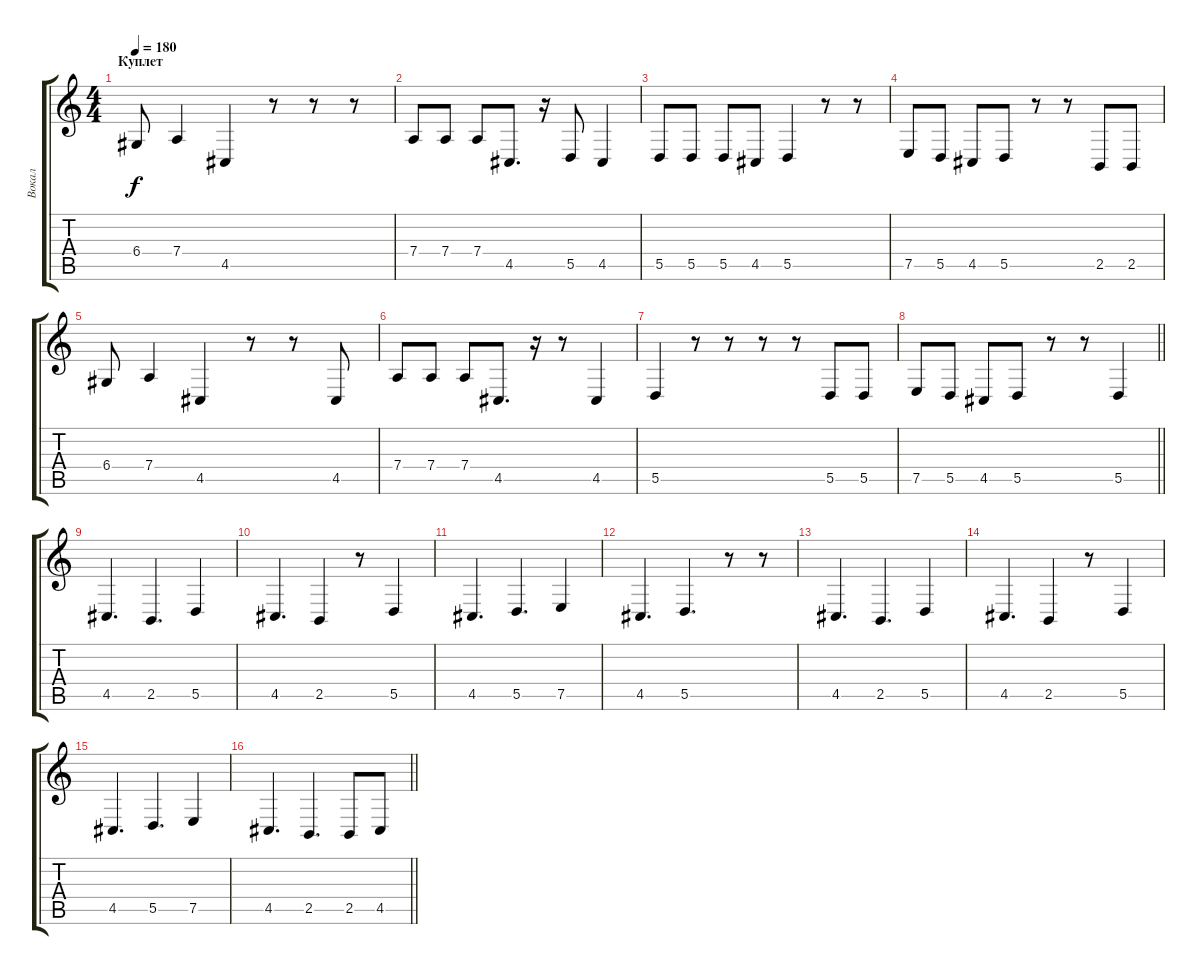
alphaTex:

\track ("Вокал" "Вокал") {instrument oboe}
\staff {score tabs}
\tuning (E4 B3 G3 D3 A2 E2) {hide}
\ts (4 4)
\section ("" "Куплет")
\tempo 180
\clef g2
\ks c
6.4.8{dy f} 7.4.4 4.5.4 r.8 r.8 r.8 |
7.4.8 7.4.8 7.4.8 4.5.8{d} r.16 5.5.8 4.5.4 |
5.5.8 5.5.8 5.5.8 4.5.8 5.5.4 r.8 r.8 |
7.5.8 5.5.8 4.5.8 5.5.8 r.8 r.8 2.5.8 2.5.8 |
6.4.8 7.4.4 4.5.4 r.8 r.8 4.5.8 |
7.4.8 7.4.8 7.4.8 4.5.8{d} r.16 r.8 4.5.4 |
5.5.4 r.8 r.8 r.8 r.8 5.5.8 5.5.8 |
\barLineRight lightlight
7.5.8 5.5.8 4.5.8 5.5.8 r.8 r.8 5.5.4 |
\section ("" "")
4.5.4{d} 2.5.4{d} 5.5.4 |
4.5.4{d} 2.5.4 r.8 5.5.4 |
4.5.4{d} 5.5.4{d} 7.5.4 |
4.5.4{d} 5.5.4{d} r.8 r.8 |
4.5.4{d} 2.5.4{d} 5.5.4 |
4.5.4{d} 2.5.4 r.8 5.5.4 |
4.5.4{d} 5.5.4{d} 7.5.4 |
\barLineRight lightlight
4.5.4{d} 2.5.4{d} 2.5.8 4.5.8
